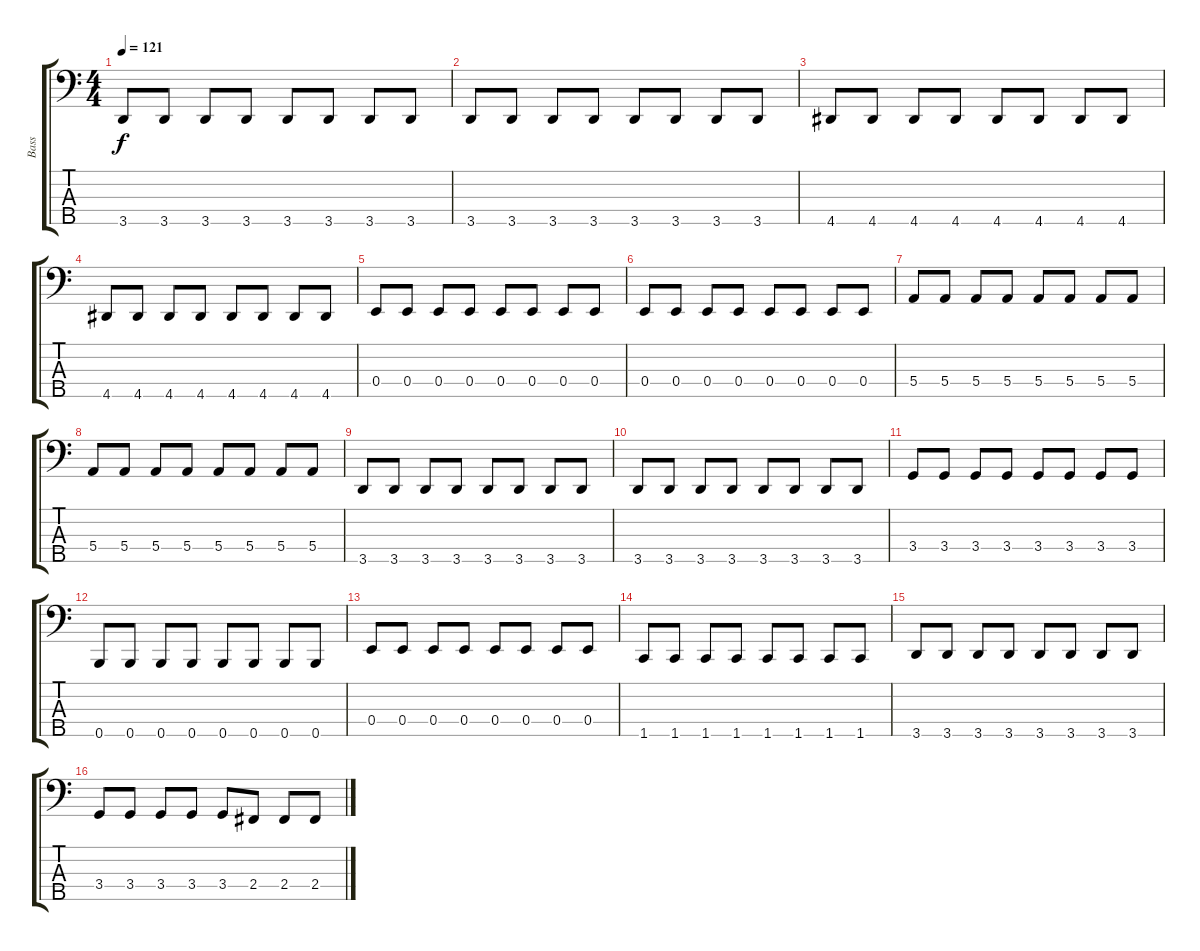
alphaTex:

\track ("Bass" "Bass") {instrument electricbasspick}
\staff {score tabs}
\tuning (G2 D2 A1 E1 B0) {hide}
\ts (4 4)
\tempo 121
\clef f4
\ks c
3.5.8{dy f} 3.5.8 3.5.8 3.5.8 3.5.8 3.5.8 3.5.8 3.5.8 |
3.5.8 3.5.8 3.5.8 3.5.8 3.5.8 3.5.8 3.5.8 3.5.8 |
4.5.8 4.5.8 4.5.8 4.5.8 4.5.8 4.5.8 4.5.8 4.5.8 |
4.5.8 4.5.8 4.5.8 4.5.8 4.5.8 4.5.8 4.5.8 4.5.8 |
0.4.8 0.4.8 0.4.8 0.4.8 0.4.8 0.4.8 0.4.8 0.4.8 |
0.4.8 0.4.8 0.4.8 0.4.8 0.4.8 0.4.8 0.4.8 0.4.8 |
5.4.8 5.4.8 5.4.8 5.4.8 5.4.8 5.4.8 5.4.8 5.4.8 |
5.4.8 5.4.8 5.4.8 5.4.8 5.4.8 5.4.8 5.4.8 5.4.8 |
3.5.8 3.5.8 3.5.8 3.5.8 3.5.8 3.5.8 3.5.8 3.5.8 |
3.5.8 3.5.8 3.5.8 3.5.8 3.5.8 3.5.8 3.5.8 3.5.8 |
3.4.8 3.4.8 3.4.8 3.4.8 3.4.8 3.4.8 3.4.8 3.4.8 |
0.5.8 0.5.8 0.5.8 0.5.8 0.5.8 0.5.8 0.5.8 0.5.8 |
0.4.8 0.4.8 0.4.8 0.4.8 0.4.8 0.4.8 0.4.8 0.4.8 |
1.5.8 1.5.8 1.5.8 1.5.8 1.5.8 1.5.8 1.5.8 1.5.8 |
3.5.8 3.5.8 3.5.8 3.5.8 3.5.8 3.5.8 3.5.8 3.5.8 |
3.4.8 3.4.8 3.4.8 3.4.8 3.4.8 2.4.8 2.4.8 2.4.8
